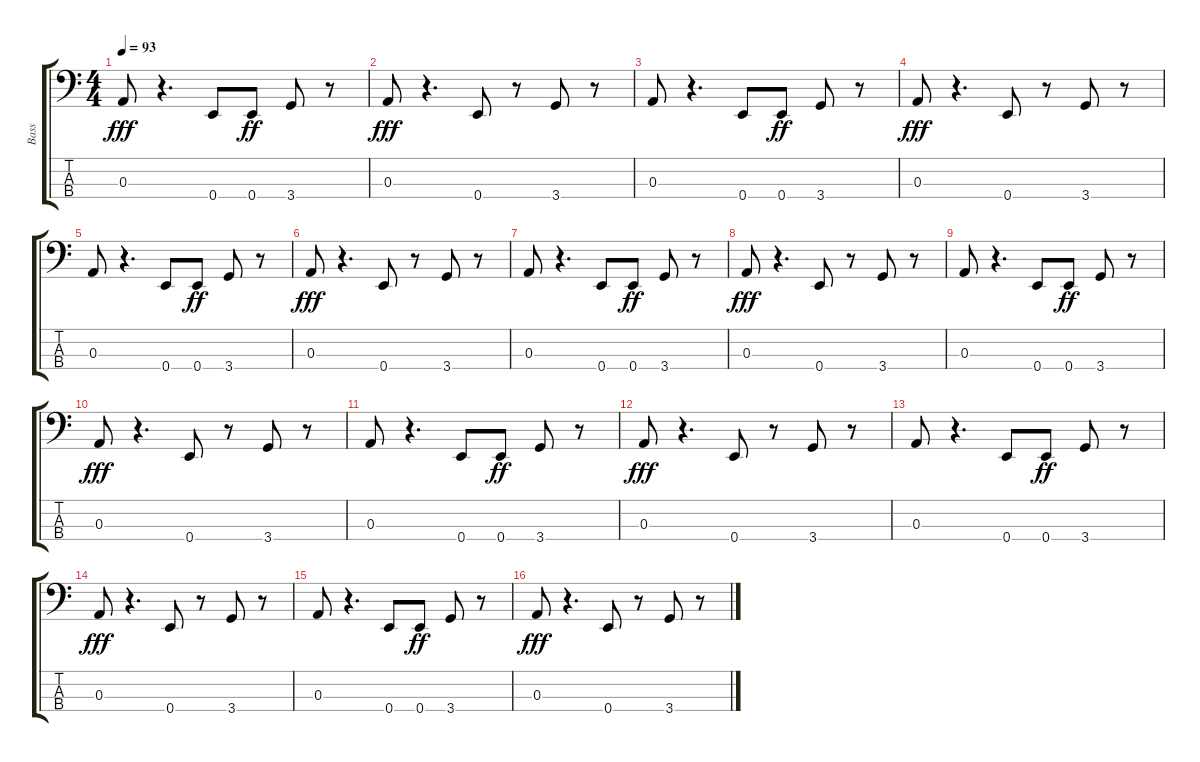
\track ("Bass" "Bass") {instrument electricbassfinger}
\staff {score tabs}
\tuning (G2 D2 A1 E1) {hide}
\ts (4 4)
\tempo 93
\clef f4
\ks c
0.3.8{dy fff} r.4{d} 0.4.8 0.4.8{dy ff} 3.4.8 r.8 |
0.3.8{dy fff} r.4{d} 0.4.8 r.8 3.4.8 r.8 |
0.3.8 r.4{d} 0.4.8 0.4.8{dy ff} 3.4.8 r.8 |
0.3.8{dy fff} r.4{d} 0.4.8 r.8 3.4.8 r.8 |
0.3.8 r.4{d} 0.4.8 0.4.8{dy ff} 3.4.8 r.8 |
0.3.8{dy fff} r.4{d} 0.4.8 r.8 3.4.8 r.8 |
0.3.8 r.4{d} 0.4.8 0.4.8{dy ff} 3.4.8 r.8 |
0.3.8{dy fff} r.4{d} 0.4.8 r.8 3.4.8 r.8 |
0.3.8 r.4{d} 0.4.8 0.4.8{dy ff} 3.4.8 r.8 |
0.3.8{dy fff} r.4{d} 0.4.8 r.8 3.4.8 r.8 |
0.3.8 r.4{d} 0.4.8 0.4.8{dy ff} 3.4.8 r.8 |
0.3.8{dy fff} r.4{d} 0.4.8 r.8 3.4.8 r.8 |
0.3.8 r.4{d} 0.4.8 0.4.8{dy ff} 3.4.8 r.8 |
0.3.8{dy fff} r.4{d} 0.4.8 r.8 3.4.8 r.8 |
0.3.8 r.4{d} 0.4.8 0.4.8{dy ff} 3.4.8 r.8 |
0.3.8{dy fff} r.4{d} 0.4.8 r.8 3.4.8 r.8
